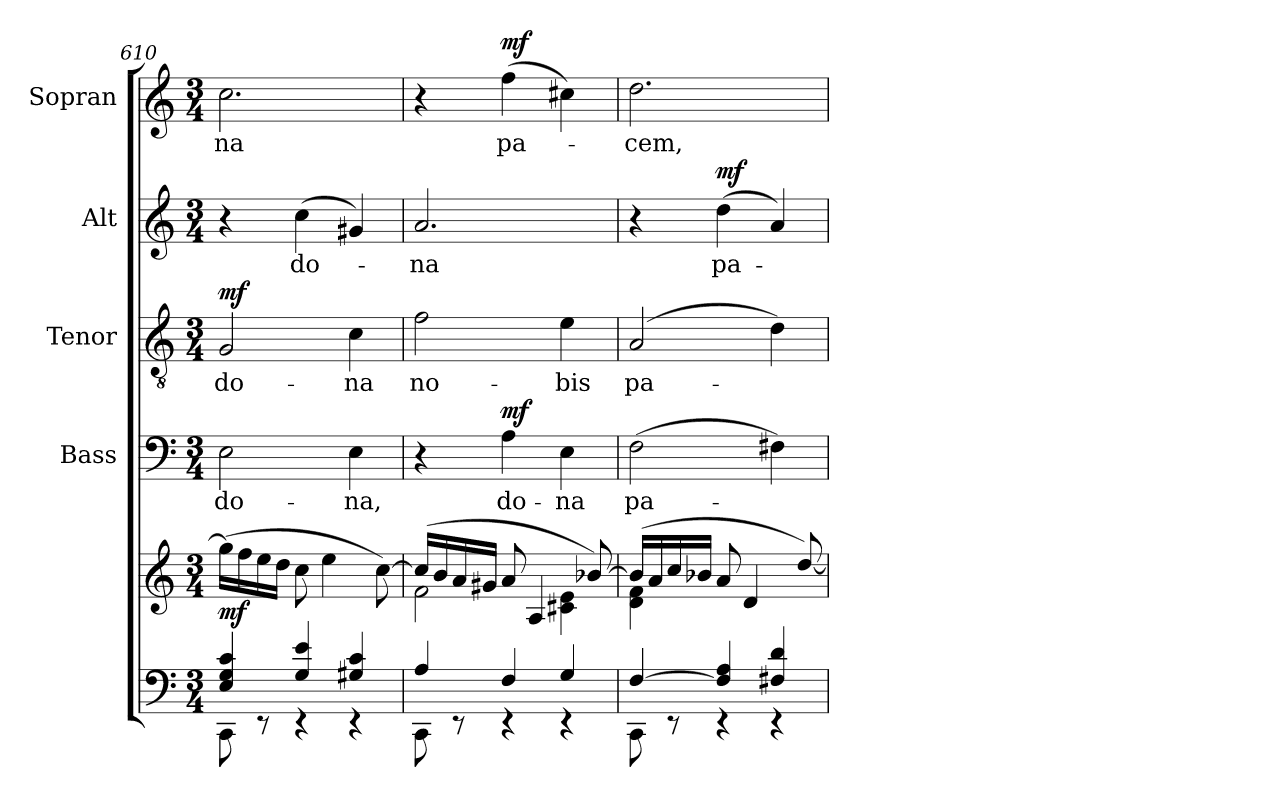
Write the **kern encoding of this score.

**kern	**kern	**dynam	**kern	**text	**dynam	**kern	**text	**dynam	**kern	**text	**dynam	**kern	**text	**dynam
*part5	*part5	*part5	*part4	*part4	*part4	*part3	*part3	*part3	*part2	*part2	*part2	*part1	*part1	*part1
*staff6	*staff5	*staff5/6	*staff4	*staff4	*staff4	*staff3	*staff3	*staff3	*staff2	*staff2	*staff2	*staff1	*staff1	*staff1
*	*	*	*I"Bass	*	*	*I"Tenor	*	*	*I"Alt	*	*	*I"Sopran	*	*
*	*	*	*I'B.	*	*	*I'T.	*	*	*I'A.	*	*	*I'S.	*	*
*clefF4	*clefG2	*	*clefF4	*	*	*clefGv2	*	*	*clefG2	*	*	*clefG2	*	*
*k[]	*k[]	*	*k[]	*	*	*k[]	*	*	*k[]	*	*	*k[]	*	*
*C:	*C:	*	*C:	*	*	*C:	*	*	*C:	*	*	*C:	*	*
*M3/4	*M3/4	*	*M3/4	*	*	*M3/4	*	*	*M3/4	*	*	*M3/4	*	*
=610	=610	=610	=610	=610	=610	=610	=610	=610	=610	=610	=610	=610	=610	=610
*^	*	*	*	*	*	*	*	*	*	*	*	*	*	*
!	!	!	!LO:DY:b	!	!LO:LY:b	!	!	!LO:LY:b	!LO:DY:a	!	!	!	!	!LO:LY:b	!
4E/ 4G/ 4c/	8CC\	(>16gg\LL]	mf	2E\	do-	.	2G/	do-	mf	4r	.	.	2.cc\	-na	.
.	.	16ff\	.	.	.	.	.	.	.	.	.	.	.	.	.
.	8rEE	16ee\	.	.	.	.	.	.	.	.	.	.	.	.	.
.	.	16dd\JJ	.	.	.	.	.	.	.	.	.	.	.	.	.
!	!	!	!	!	!	!	!	!	!	!	!LO:LY:b	!	!	!	!
4G/ 4e/	4rEE	8cc\	.	.	.	.	.	.	.	(>4cc\	do-	.	.	.	.
.	.	4ee\	.	.	.	.	.	.	.	.	.	.	.	.	.
!	!	!	!	!	!LO:LY:b	!	!	!LO:LY:b	!	!	!	!	!	!	!
4G#X/ 4c/	4rEE	.	.	4E\	-na,	.	4c\	-na	.	4g#X/)	.	.	.	.	.
.	.	[8cc\)	.	.	.	.	.	.	.	.	.	.	.	.	.
=611	=611	=611	=611	=611	=611	=611	=611	=611	=611	=611	=611	=611	=611	=611	=611
*	*	*^	*	*	*	*	*	*	*	*	*	*	*	*	*
!	!	!	!	!	!	!	!	!	!LO:LY:b	!	!	!LO:LY:b	!	!	!	!
4A/	8CC\	(>16cc/LL]	2f\	.	4r	.	.	2f\	no-	.	2.a/	-na	.	4r	.	.
.	.	16b/	.	.	.	.	.	.	.	.	.	.	.	.	.	.
.	8rEE	16a/	.	.	.	.	.	.	.	.	.	.	.	.	.	.
.	.	16g#X/JJ	.	.	.	.	.	.	.	.	.	.	.	.	.	.
!	!	!	!	!	!	!LO:LY:b	!LO:DY:a	!	!	!	!	!	!	!	!LO:LY:b	!LO:DY:a
4F/	4rEE	8a/	.	.	4A\	do-	mf	.	.	.	.	.	.	(>4ff\	pa-	mf
.	.	4A/	.	.	.	.	.	.	.	.	.	.	.	.	.	.
!	!	!	!	!	!	!LO:LY:b	!	!	!LO:LY:b	!	!	!	!	!	!	!
4G/	4rEE	.	4c#X\ 4e\	.	4E\	-na	.	4e\	-bis	.	.	.	.	4cc#X\)	.	.
.	.	[>8b-X/)	.	.	.	.	.	.	.	.	.	.	.	.	.	.
!!LO:LB:g=z
=612	=612	=612	=612	=612	=612	=612	=612	=612	=612	=612	=612	=612	=612	=612	=612	=612
!	!	!	!	!	!	!LO:LY:b	!	!	!LO:LY:b	!	!	!	!	!	!LO:LY:b	!
[>4F/	8CC\	(>16b-/LL]	4d\ 4f\	.	(>2F\	pa-	.	(2A/	pa-	.	4r	.	.	2.dd\	-cem,	.
.	.	16a/	.	.	.	.	.	.	.	.	.	.	.	.	.	.
.	8rEE	16cc/	.	.	.	.	.	.	.	.	.	.	.	.	.	.
.	.	16b-X/JJ	.	.	.	.	.	.	.	.	.	.	.	.	.	.
!	!	!	!	!	!	!	!	!	!	!	!	!LO:LY:b	!LO:DY:a	!	!	!
4F/] 4A/	4rEE	8a/	2ryy	.	.	.	.	.	.	.	(>4dd\	pa-	mf	.	.	.
.	.	4d/	.	.	.	.	.	.	.	.	.	.	.	.	.	.
4F#X/ 4d/	4rEE	.	.	.	4F#X\)	.	.	4d\)	.	.	4a/)	.	.	.	.	.
.	.	[>8dd/)	.	.	.	.	.	.	.	.	.	.	.	.	.	.
*v	*v	*	*	*	*	*	*	*	*	*	*	*	*	*	*	*
*	*v	*v	*	*	*	*	*	*	*	*	*	*	*	*	*
=	=	=	=	=	=	=	=	=	=	=	=	=	=	=
*-	*-	*-	*-	*-	*-	*-	*-	*-	*-	*-	*-	*-	*-	*-
